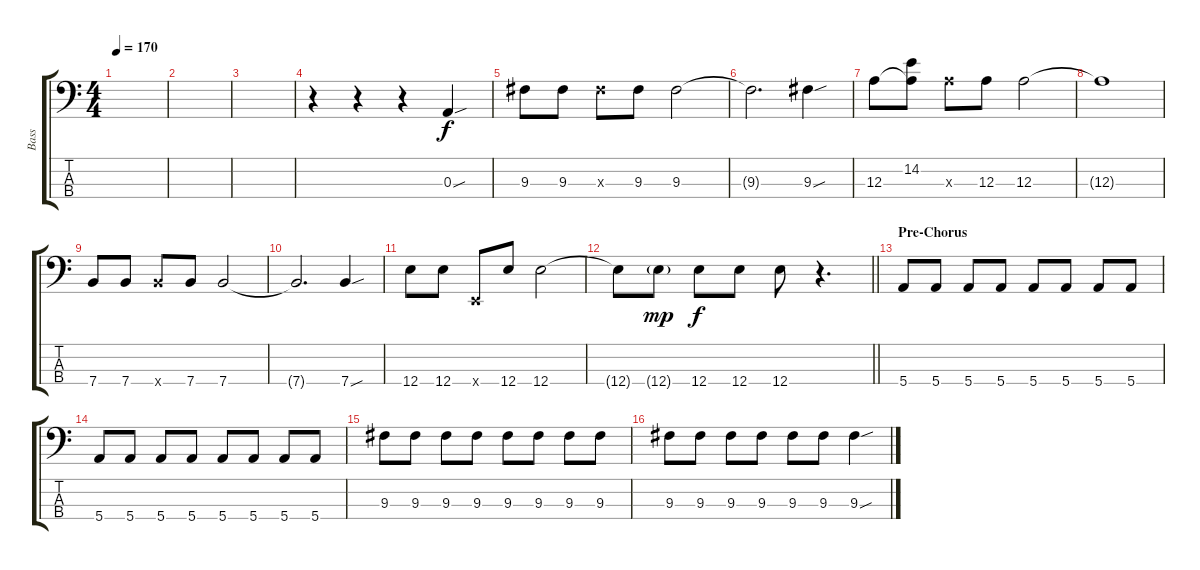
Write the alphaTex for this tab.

\track ("Bass" "Bass") {instrument electricbasspick}
\staff {score tabs}
\tuning (G2 D2 A1 E1) {hide}
\ts (4 4)
\tempo 170
\clef f4
\ks c
|
|
|
r.4 r.4 r.4 0.3{sou}.4 |
9.3.8 9.3.8 9.3{x}.8 9.3.8 9.3.2 |
9.3{t}.2{d} 9.3{sou}.4 |
12.3.8 (14.2 12.3{t}).8 12.3{x}.8 12.3.8 12.3.2 |
12.3{t}.1 |
7.4.8 7.4.8 7.4{x}.8 7.4.8 7.4.2 |
7.4{t}.2{d} 7.4{sou}.4 |
12.4.8 12.4.8 0.4{x}.8 12.4.8 12.4.2 |
\barLineRight lightlight
12.4{t}.8 12.4{g}.8{dy mp} 12.4.8{dy f} 12.4.8 12.4.8 r.4{d} |
\section ("" "Pre-Chorus")
5.4.8 5.4.8 5.4.8 5.4.8 5.4.8 5.4.8 5.4.8 5.4.8 |
5.4.8 5.4.8 5.4.8 5.4.8 5.4.8 5.4.8 5.4.8 5.4.8 |
9.3.8 9.3.8 9.3.8 9.3.8 9.3.8 9.3.8 9.3.8 9.3.8 |
9.3.8 9.3.8 9.3.8 9.3.8 9.3.8 9.3.8 9.3{sou}.4
